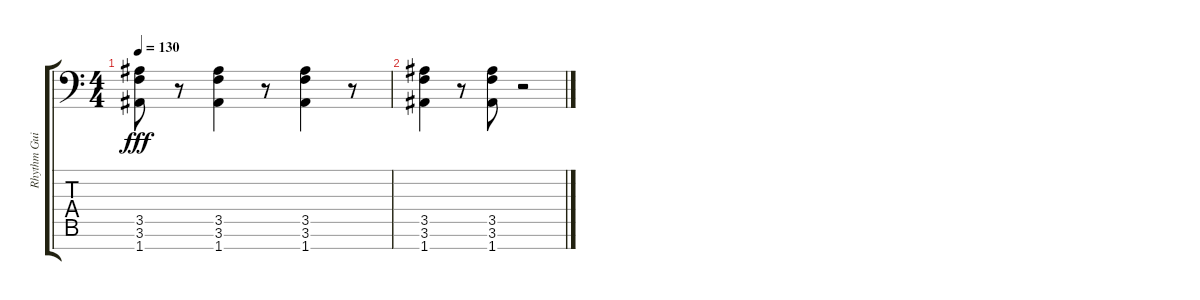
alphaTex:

\track ("Rhythm Guitar 1" "Rhythm Gui") {instrument distortionguitar}
\staff {score tabs}
\tuning (D4 A3 F3 C3 G2 D2 A1) {hide}
\ts (4 4)
\tempo 130
\clef f4
\ks c
(3.5{t} 3.6{t} 1.7{t}).8{dy fff} r.8 (3.5 3.6 1.7).4 r.8 (3.5 3.6 1.7).4 r.8 |
(3.5 3.6 1.7).4 r.8 (3.5 3.6 1.7).8 r.2
